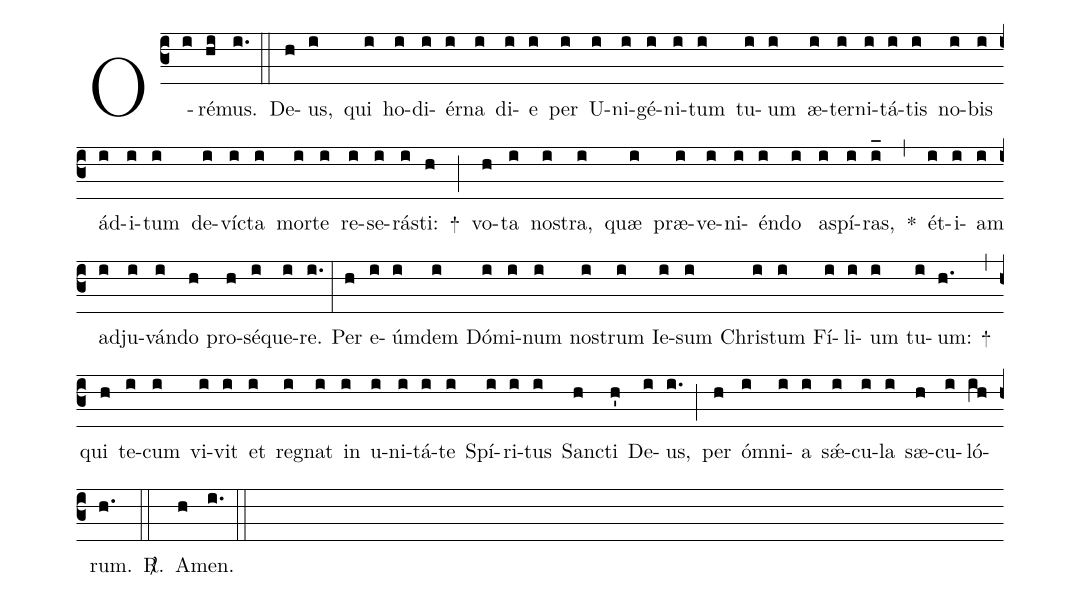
%%
(c3)
O(i)ré(hi)mus.(i.) (::)

De(h)us,(i) qui(i) ho(i)di(i)ér(i)na(i) di(i)e(i) per(i) U(i)ni(i)gé(i)ni(i)tum(i) tu(i)um(i) æ(i)ter(i)ni(i)tá(i)tis(i) no(i)bis(i) ád(i)i(i)tum(i) de(i)víc(i)ta(i) mor(i)te(i) re(i)se(i)rás(i)ti:(h) +(;)
vo(h)ta(i) nos(i)tra,(i) quæ(i) præ(i)ve(i)ni(i)én(i)do(i) a(i)spí(i)ras,(i_) *(,)
ét(i)i(i)am(i) ad(i)ju(i)ván(i)do(h) pro(h)sé(i)que(i)re.(i.) (:)

Per(h) e(i)úm(i)dem(i) Dó(i)mi(i)num(i) nos(i)trum(i) Ie(i)sum(i) Chris(i)tum(i) Fí(i)li(i)um(i) tu(i)um:(h.) +(,)
qui(h) te(i)cum(i) vi(i)vit(i) et(i) reg(i)nat(i) in(i) u(i)ni(i)tá(i)te(i) Spí(i)ri(i)tus(i) San(h)cti(h') De(i)us,(i.) (;)
per(h) óm(i)ni(i)a(i) sǽ(i)cu(i)la(i) sæ(h)cu(i)ló(ih)rum.(h.) <sp>R/</sp>.(::)
A(h)men.(i.) (::)
